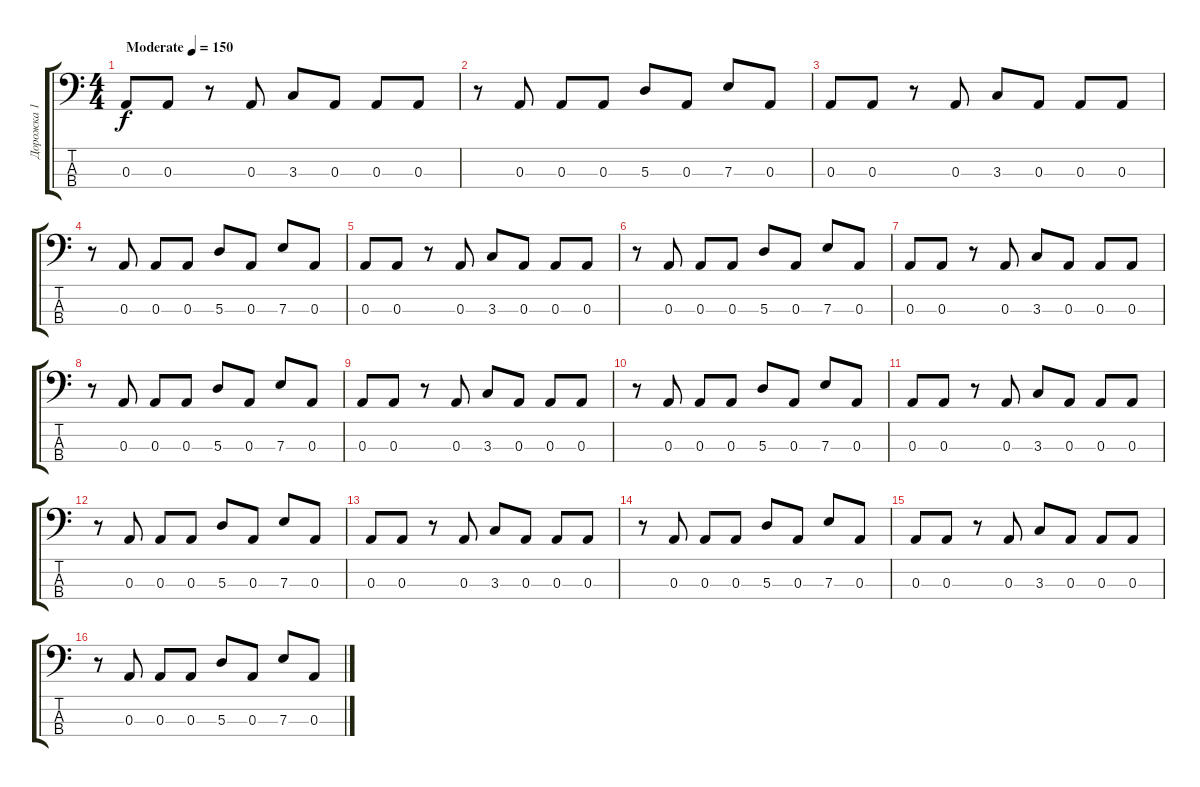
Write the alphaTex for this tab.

\track ("Дорожка 1" "Дорожка 1") {instrument synthbass1}
\staff {score tabs}
\tuning (G2 D2 A1 E1) {hide}
\ts (4 4)
\tempo (150 "Moderate")
\clef f4
\ks c
0.3.8{dy f instrument synthbass1} 0.3.8 r.8 0.3.8 3.3.8 0.3.8 0.3.8 0.3.8 |
r.8 0.3.8 0.3.8 0.3.8 5.3.8 0.3.8 7.3.8 0.3.8 |
0.3.8 0.3.8 r.8 0.3.8 3.3.8 0.3.8 0.3.8 0.3.8 |
r.8 0.3.8 0.3.8 0.3.8 5.3.8 0.3.8 7.3.8 0.3.8 |
0.3.8 0.3.8 r.8 0.3.8 3.3.8 0.3.8 0.3.8 0.3.8 |
r.8 0.3.8 0.3.8 0.3.8 5.3.8 0.3.8 7.3.8 0.3.8 |
0.3.8 0.3.8 r.8 0.3.8 3.3.8 0.3.8 0.3.8 0.3.8 |
r.8 0.3.8 0.3.8 0.3.8 5.3.8 0.3.8 7.3.8 0.3.8 |
0.3.8 0.3.8 r.8 0.3.8 3.3.8 0.3.8 0.3.8 0.3.8 |
r.8 0.3.8 0.3.8 0.3.8 5.3.8 0.3.8 7.3.8 0.3.8 |
0.3.8 0.3.8 r.8 0.3.8 3.3.8 0.3.8 0.3.8 0.3.8 |
r.8 0.3.8 0.3.8 0.3.8 5.3.8 0.3.8 7.3.8 0.3.8 |
0.3.8 0.3.8 r.8 0.3.8 3.3.8 0.3.8 0.3.8 0.3.8 |
r.8 0.3.8 0.3.8 0.3.8 5.3.8 0.3.8 7.3.8 0.3.8 |
0.3.8 0.3.8 r.8 0.3.8 3.3.8 0.3.8 0.3.8 0.3.8 |
r.8 0.3.8 0.3.8 0.3.8 5.3.8 0.3.8 7.3.8 0.3.8
